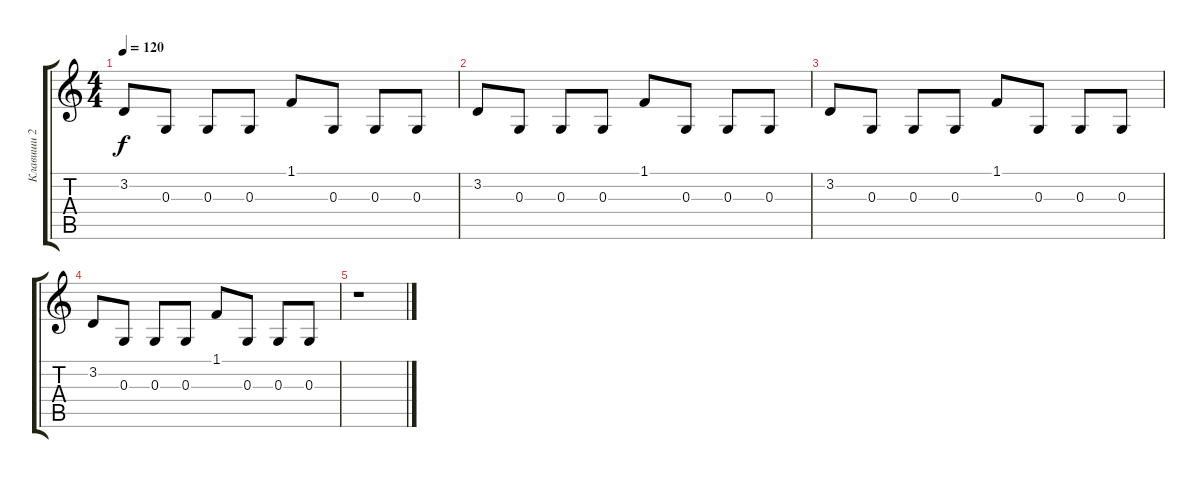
\track ("Клавиши 2" "Клавиши 2") {instrument pad1newage}
\staff {score tabs}
\tuning (E4 B3 G3 D3 A2 E2) {hide}
\ts (4 4)
\tempo 120
\clef g2
\ks c
3.2.8{dy f} 0.3.8 0.3.8 0.3.8 1.1.8 0.3.8 0.3.8 0.3.8 |
3.2.8 0.3.8 0.3.8 0.3.8 1.1.8 0.3.8 0.3.8 0.3.8 |
3.2.8 0.3.8 0.3.8 0.3.8 1.1.8 0.3.8 0.3.8 0.3.8 |
3.2.8 0.3.8 0.3.8 0.3.8 1.1.8 0.3.8 0.3.8 0.3.8 |
r.1
